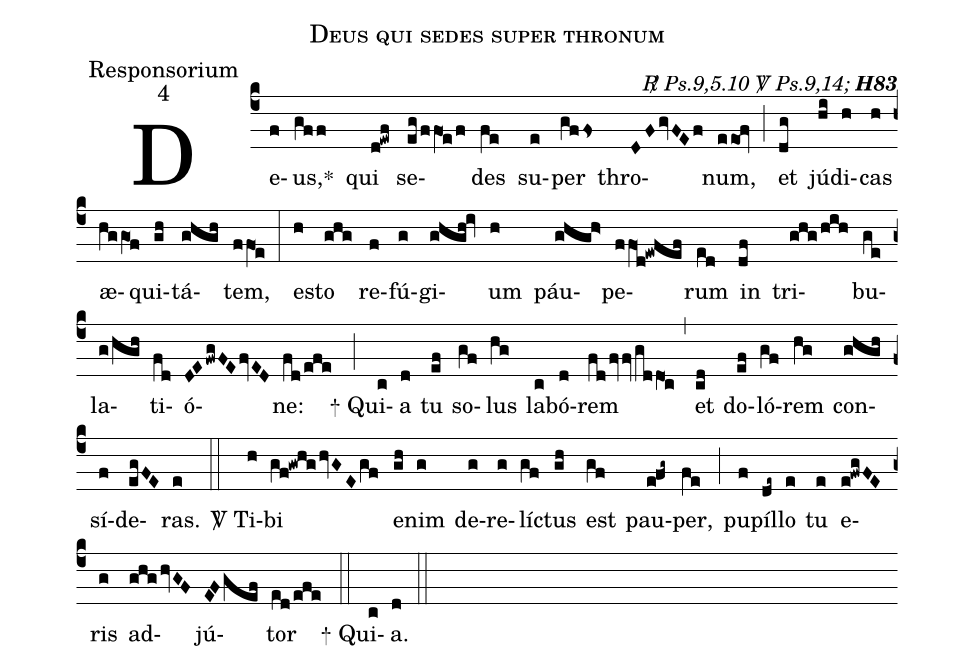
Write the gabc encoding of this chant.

name:Deus qui sedes super thronum;
office-part:Responsorium;
mode:4;
commentary:{\itshape\mdseries \Rbar\  Ps.9,5.10 \Vbar\   Ps.9,14;\/} {\bfseries H83};
%%
(c4) De(f)us,<sp>*</sp>(gff) qui(d!ewf) se(eg/ffO1e/f)des(fe) su(e)per(gfFs) thro(DFgvFEf)num,(eeo1!fv) (;)
et(dg) jú(hi)di(h)cas(h) æ(hggO1f)qui(gh)tá(ghgh)tem,(ffO1e) (:)
e(h)sto(ghg) re(f)fú(g)gi(ghgh!iv)um(h) páu(ghgh>)pe(ffO1d!ewfef)rum(ed) in(df) tri(ghg/hih)bu(ge)la(g/hgh)ti(fd)ó(DEfwgFEfvED)ne:(fd/efe) (;)
<sp>+</sp> Qui(c)a(d) tu(ef) so(gf)lus(hg) la(c)bó(d)rem(fdfvvgddO1c) (,)
et(cd) do(ef)ló(gf)rem(hg) con(ghgh)sí(f)de(egFE)ras.(e) (::)
<sp>V/</sp> Ti(h)bi(gf!gwhghvGEgf) e(gh)nim(g) de(g)re(g)lí(gf)ctus(gh) est(gf) pau(e!fg~)per,(fe) (;)
pu(f)píl(de~)lo(e) tu(e) e(e!fwgFE)ris(g) ad(ghghvGF)jú(EFgef)tor(ed/efe) (::)
<sp>+</sp> Qui(c)a.(d) (::)
